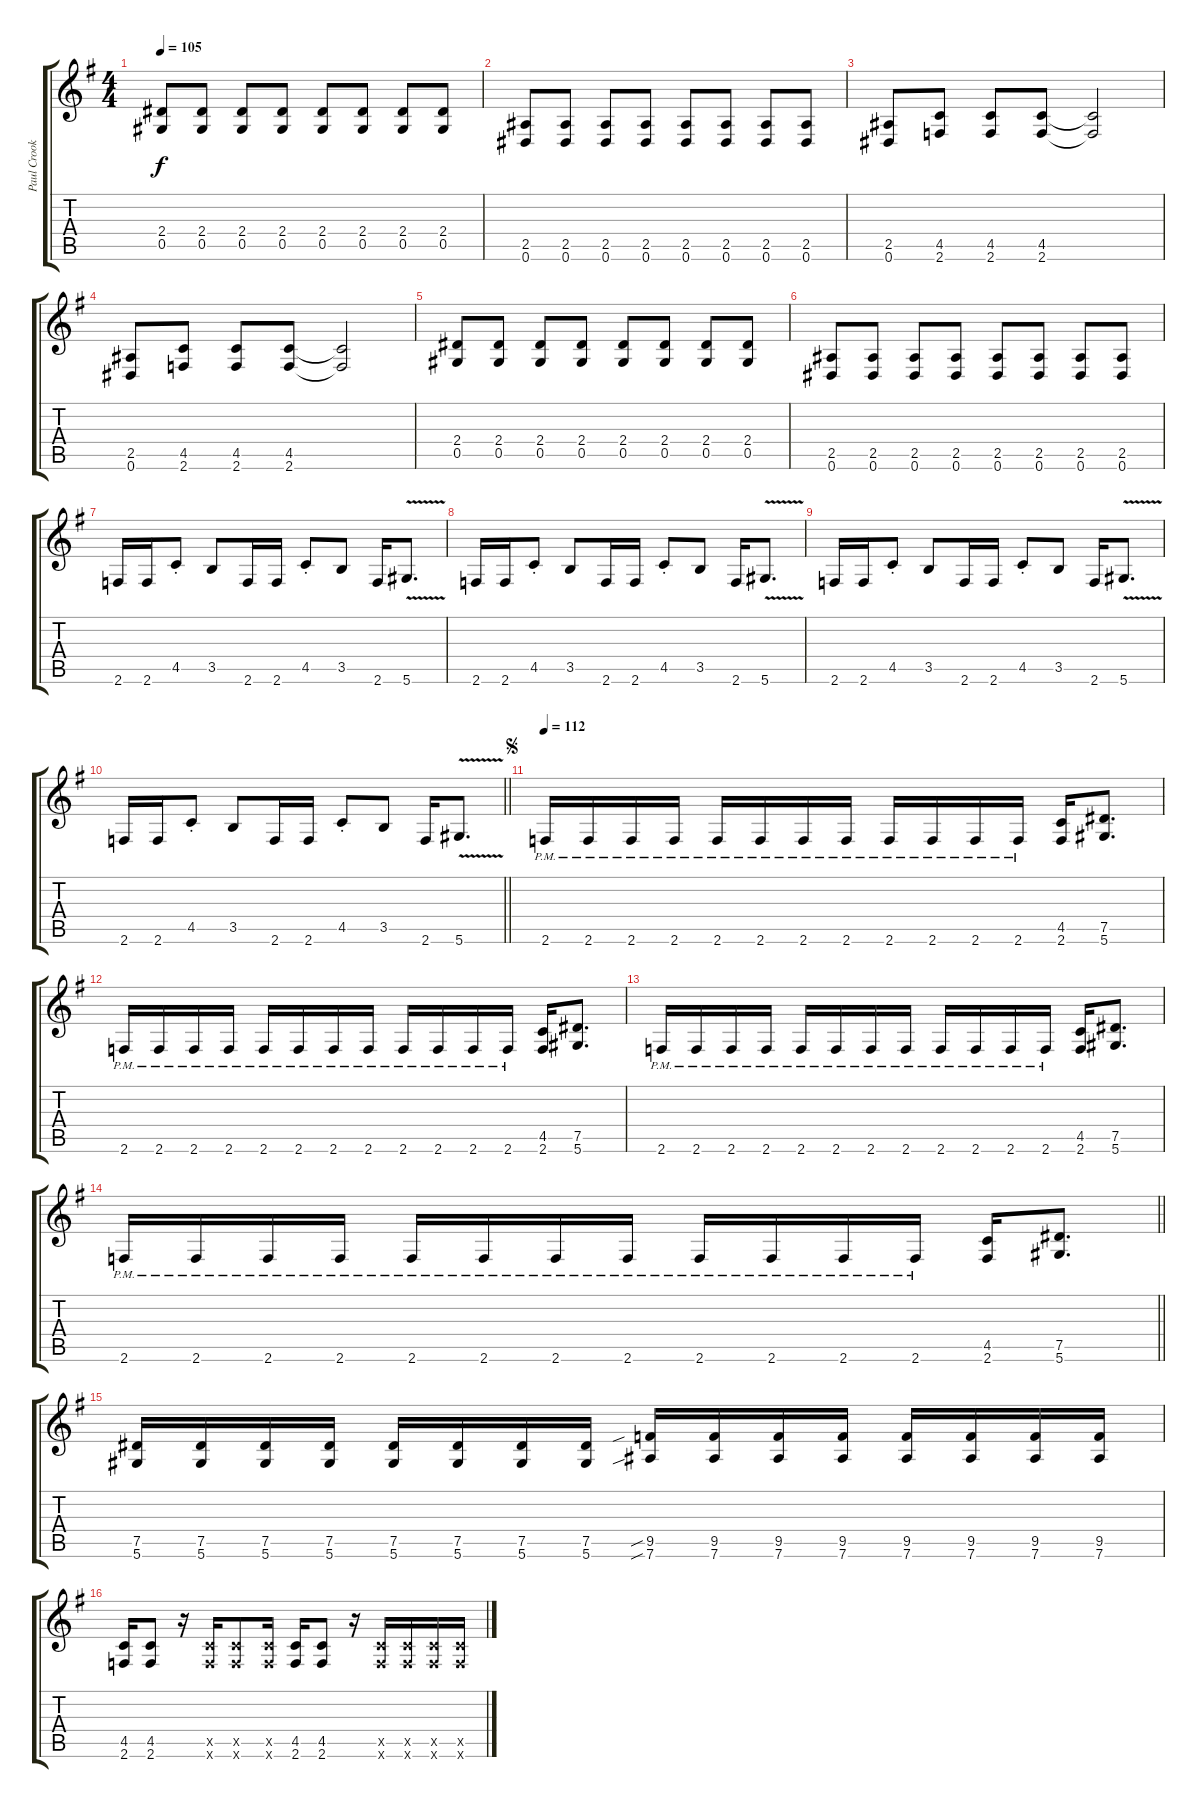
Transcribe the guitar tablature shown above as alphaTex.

\track ("Paul Crook" "Paul Crook") {instrument distortionguitar}
\staff {score tabs}
\tuning (Eb4 Bb3 Gb3 Db3 Ab2 Eb2) {hide}
\ts (4 4)
\tempo 105
\clef g2
\ks g
(2.4 0.5).8{dy f} (2.4 0.5).8 (2.4 0.5).8 (2.4 0.5).8 (2.4 0.5).8 (2.4 0.5).8 (2.4 0.5).8 (2.4 0.5).8 |
(2.5 0.6).8 (2.5 0.6).8 (2.5 0.6).8 (2.5 0.6).8 (2.5 0.6).8 (2.5 0.6).8 (2.5 0.6).8 (2.5 0.6).8 |
(2.5 0.6).8 (4.5 2.6).8 (4.5 2.6).8 (4.5 2.6).8 (4.5{t} 2.6{t}).2 |
(2.5 0.6).8 (4.5 2.6).8 (4.5 2.6).8 (4.5 2.6).8 (4.5{t} 2.6{t}).2 |
(2.4 0.5).8 (2.4 0.5).8 (2.4 0.5).8 (2.4 0.5).8 (2.4 0.5).8 (2.4 0.5).8 (2.4 0.5).8 (2.4 0.5).8 |
(2.5 0.6).8 (2.5 0.6).8 (2.5 0.6).8 (2.5 0.6).8 (2.5 0.6).8 (2.5 0.6).8 (2.5 0.6).8 (2.5 0.6).8 |
2.6.16 2.6.16 4.5{st}.8 3.5.8 2.6.16 2.6.16 4.5{st}.8 3.5.8 2.6.16 5.6{v}.8{d} |
2.6.16 2.6.16 4.5{st}.8 3.5.8 2.6.16 2.6.16 4.5{st}.8 3.5.8 2.6.16 5.6{v}.8{d} |
2.6.16 2.6.16 4.5{st}.8 3.5.8 2.6.16 2.6.16 4.5{st}.8 3.5.8 2.6.16 5.6{v}.8{d} |
\barLineRight lightlight
2.6.16 2.6.16 4.5{st}.8 3.5.8 2.6.16 2.6.16 4.5{st}.8 3.5.8 2.6.16 5.6{v}.8{d} |
\jump segno
\tempo 112
2.6{pm}.16 2.6{pm}.16 2.6{pm}.16 2.6{pm}.16 2.6{pm}.16 2.6{pm}.16 2.6{pm}.16 2.6{pm}.16 2.6{pm}.16 2.6{pm}.16 2.6{pm}.16 2.6{pm}.16 (4.5 2.6).16 (7.5 5.6).8{d} |
2.6{pm}.16 2.6{pm}.16 2.6{pm}.16 2.6{pm}.16 2.6{pm}.16 2.6{pm}.16 2.6{pm}.16 2.6{pm}.16 2.6{pm}.16 2.6{pm}.16 2.6{pm}.16 2.6{pm}.16 (4.5 2.6).16 (7.5 5.6).8{d} |
2.6{pm}.16 2.6{pm}.16 2.6{pm}.16 2.6{pm}.16 2.6{pm}.16 2.6{pm}.16 2.6{pm}.16 2.6{pm}.16 2.6{pm}.16 2.6{pm}.16 2.6{pm}.16 2.6{pm}.16 (4.5 2.6).16 (7.5 5.6).8{d} |
\barLineRight lightlight
2.6{pm}.16 2.6{pm}.16 2.6{pm}.16 2.6{pm}.16 2.6{pm}.16 2.6{pm}.16 2.6{pm}.16 2.6{pm}.16 2.6{pm}.16 2.6{pm}.16 2.6{pm}.16 2.6{pm}.16 (4.5 2.6).16 (7.5 5.6).8{d} |
(7.5 5.6).16 (7.5 5.6).16 (7.5 5.6).16 (7.5 5.6).16 (7.5 5.6).16 (7.5 5.6).16 (7.5 5.6).16 (7.5 5.6).16 (9.5{sib} 7.6{sib}).16 (9.5 7.6).16 (9.5 7.6).16 (9.5 7.6).16 (9.5 7.6).16 (9.5 7.6).16 (9.5 7.6).16 (9.5 7.6).16 |
(4.5 2.6).16 (4.5 2.6).8 r.16 (4.5{x} 2.6{x}).16 (4.5{x} 2.6{x}).8 (4.5{x} 2.6{x}).16 (4.5 2.6).16 (4.5 2.6).8 r.16 (4.5{x} 2.6{x}).16 (4.5{x} 2.6{x}).16 (4.5{x} 2.6{x}).16 (4.5{x} 2.6{x}).16
